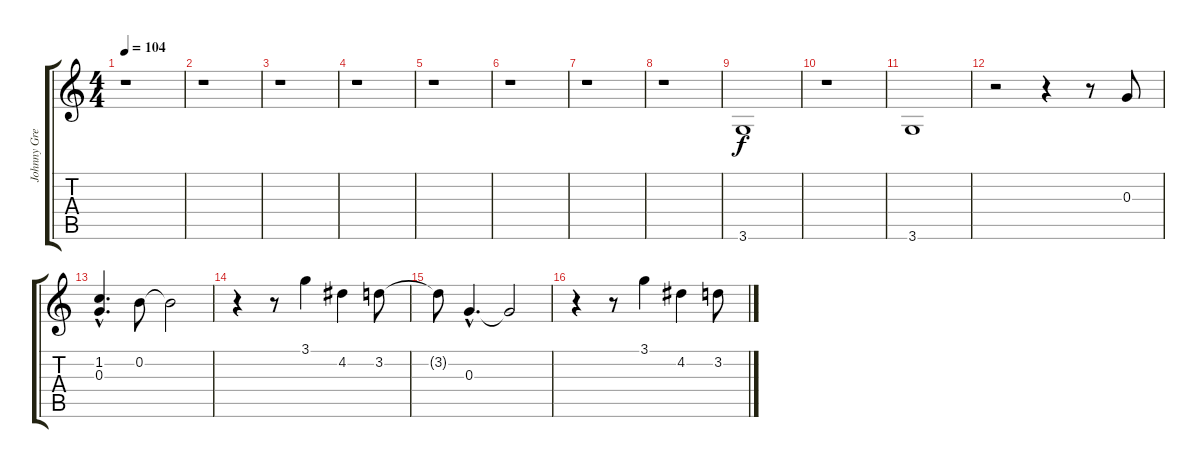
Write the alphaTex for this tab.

\track ("Johnny Greenwood" "Johnny Gre") {instrument electricguitarclean}
\staff {score tabs}
\tuning (E4 B3 G3 D3 A2 E2) {hide}
\ts (4 4)
\tempo 104
\clef g2
\ks c
r.1{dy f} |
r.1 |
r.1 |
r.1 |
r.1 |
r.1 |
r.1 |
r.1 |
3.6.1 |
r.1 |
3.6.1 |
r.2 r.4 r.8 0.3.8 |
(1.2{hac} 0.3{hac}).4{d} 0.2.8 0.2{t}.2 |
r.4 r.8 3.1.4 4.2.4 3.2.8 |
3.2{t}.8 0.3{hac}.4{d} 0.3{t}.2 |
r.4 r.8 3.1.4 4.2.4 3.2.8
